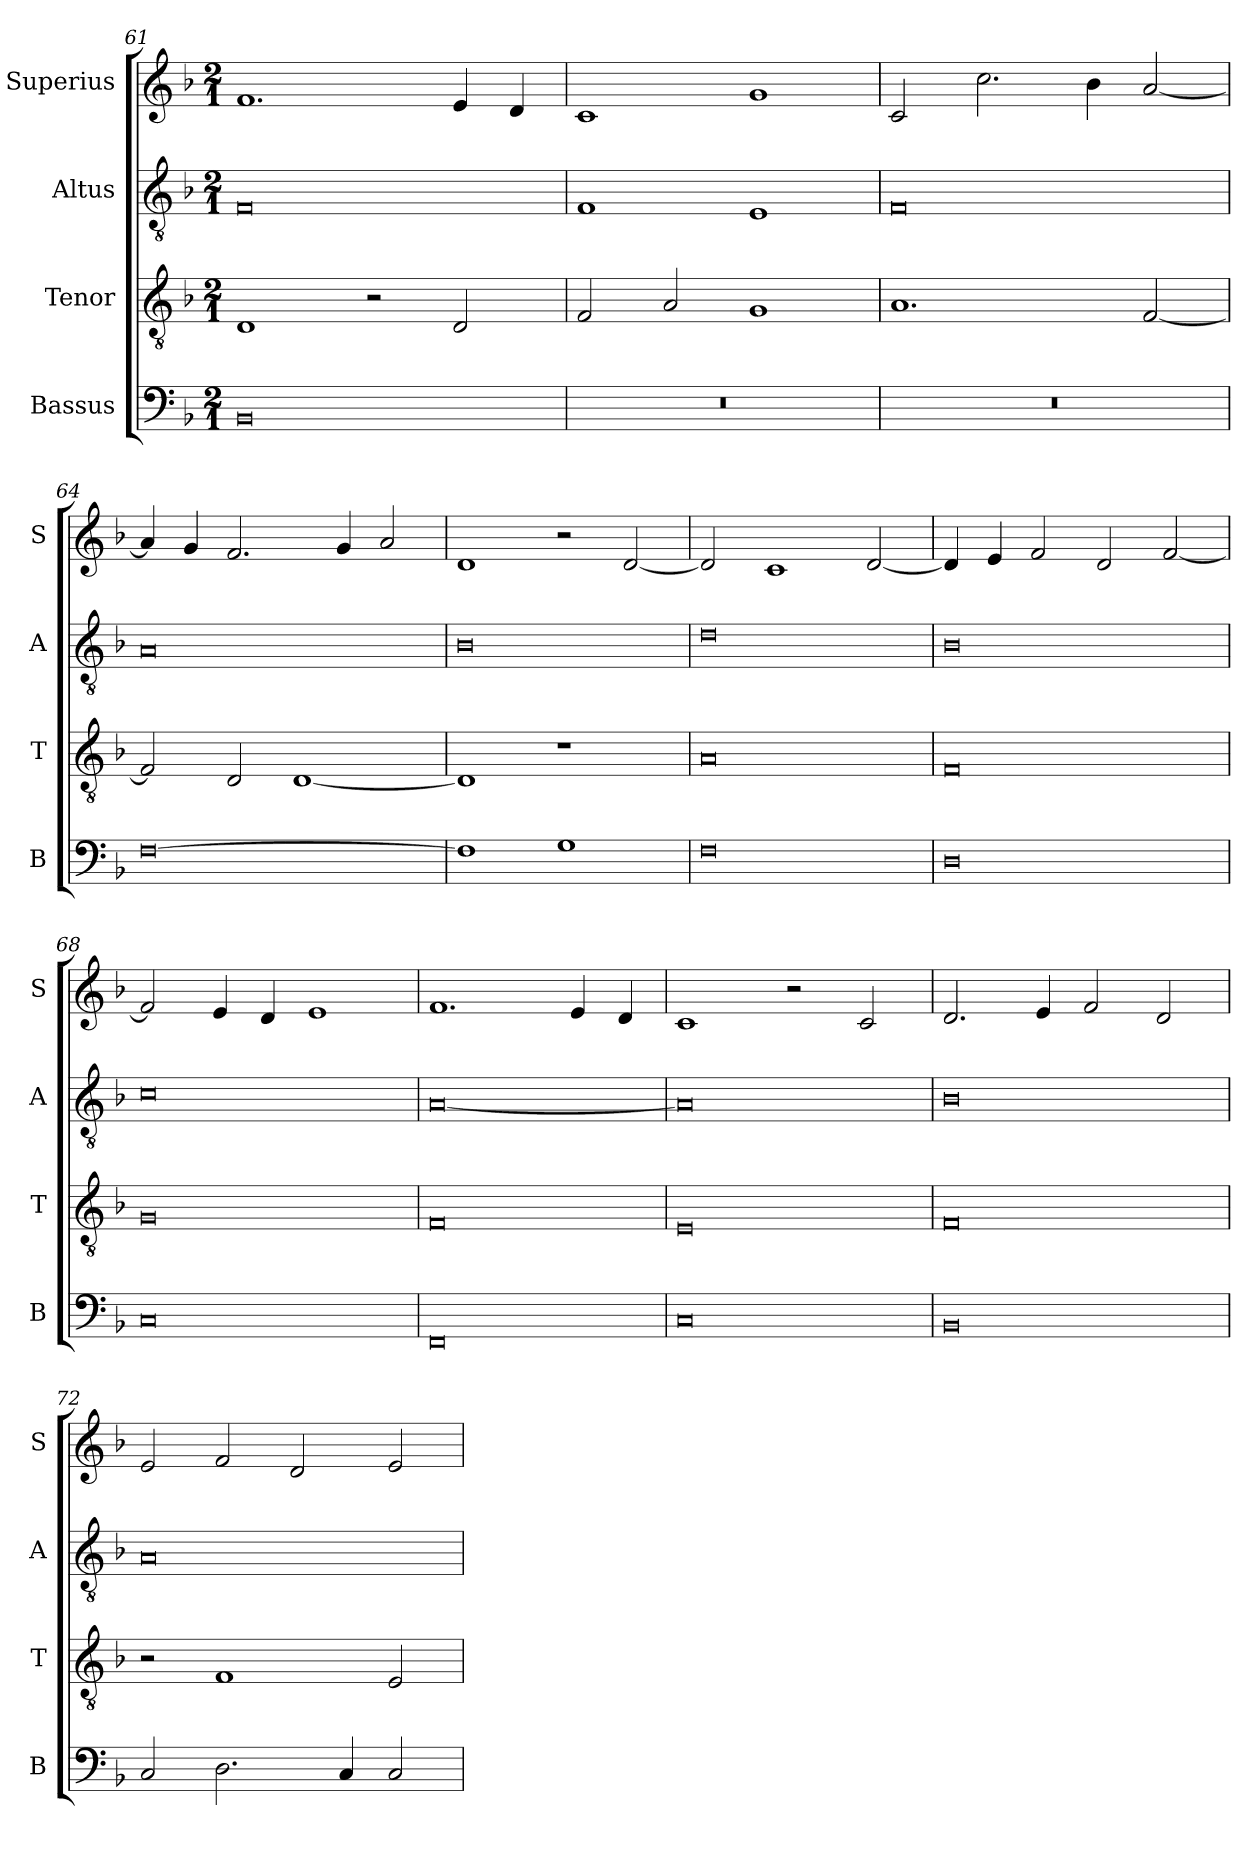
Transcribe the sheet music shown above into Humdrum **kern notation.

**kern	**kern	**kern	**kern
*part4	*part3	*part2	*part1
*staff4	*staff3	*staff2	*staff1
*I"Bassus	*I"Tenor	*I"Altus	*I"Superius
*I'B	*I'T	*I'A	*I'S
*clefF4	*clefGv2	*clefGv2	*clefG2
*k[b-]	*k[b-]	*k[b-]	*k[b-]
*M2/1	*M2/1	*M2/1	*M2/1
=61	=61	=61	=61
0BB-	1D	0F	1.f
.	2r	.	.
.	2D/	.	4e/
.	.	.	4d/
=62	=62	=62	=62
0r	2F/	1F	1c
.	2A/	.	.
.	1G	1E	1g
=63	=63	=63	=63
0r	1.A	0F	2c/
.	.	.	2.cc\
.	.	.	4b-\
.	[2F/	.	[2a/
=64	=64	=64	=64
[0F	2F/]	0A	4a/]
.	.	.	4g/
.	2D/	.	2.f/
.	[1D	.	.
.	.	.	4g/
.	.	.	2a/
=65	=65	=65	=65
1F]	1D]	0B-	1d
1G	1r	.	2r
.	.	.	[2d/
=66	=66	=66	=66
0F	0A	0d	2d/]
.	.	.	1c
.	.	.	[2d/
=67	=67	=67	=67
0D	0F	0B-	4d/]
.	.	.	4e/
.	.	.	2f/
.	.	.	2d/
.	.	.	[2f/
=68	=68	=68	=68
0C	0G	0c	2f/]
.	.	.	4e/
.	.	.	4d/
.	.	.	1e
=69	=69	=69	=69
0FF	0F	[0A	1.f
.	.	.	4e/
.	.	.	4d/
=70	=70	=70	=70
0C	0E	0A]	1c
.	.	.	2r
.	.	.	2c/
=71	=71	=71	=71
0BB-	0F	0B-	2.d/
.	.	.	4e/
.	.	.	2f/
.	.	.	2d/
=72	=72	=72	=72
2C/	2r	0A	2e/
2.D\	1F	.	2f/
.	.	.	2d/
4C/	.	.	.
2C/	2E/	.	2e/
=	=	=	=
*-	*-	*-	*-
